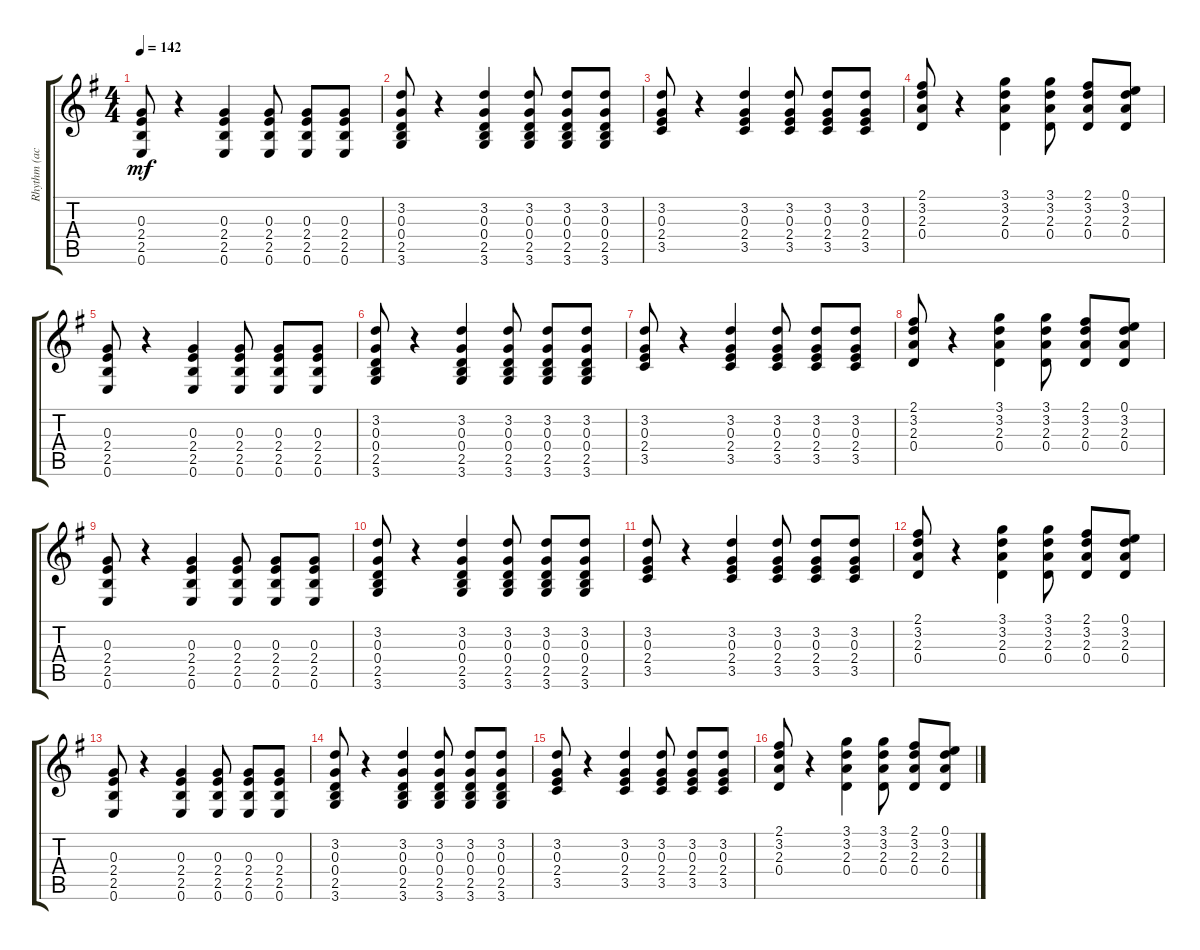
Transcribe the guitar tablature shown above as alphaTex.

\track ("Rhythm (acoustic)" "Rhythm (ac") {instrument acousticguitarnylon}
\staff {score tabs}
\tuning (E4 B3 G3 D3 A2 E2) {hide}
\ts (4 4)
\tempo 142
\clef g2
\ks g
(0.3 2.4 2.5 0.6).8{dy mf} r.4 (0.3 2.4 2.5 0.6).4 (0.3 2.4 2.5 0.6).8 (0.3 2.4 2.5 0.6).8 (0.3 2.4 2.5 0.6).8 |
(3.2 0.3 0.4 2.5 3.6).8 r.4 (3.2 0.3 0.4 2.5 3.6).4 (3.2 0.3 0.4 2.5 3.6).8 (3.2 0.3 0.4 2.5 3.6).8 (3.2 0.3 0.4 2.5 3.6).8 |
(3.2 0.3 2.4 3.5).8 r.4 (3.2 0.3 2.4 3.5).4 (3.2 0.3 2.4 3.5).8 (3.2 0.3 2.4 3.5).8 (3.2 0.3 2.4 3.5).8 |
(2.1 3.2 2.3 0.4).8 r.4 (3.1 3.2 2.3 0.4).4 (3.1 3.2 2.3 0.4).8 (2.1 3.2 2.3 0.4).8 (0.1 3.2 2.3 0.4).8 |
(0.3 2.4 2.5 0.6).8 r.4 (0.3 2.4 2.5 0.6).4 (0.3 2.4 2.5 0.6).8 (0.3 2.4 2.5 0.6).8 (0.3 2.4 2.5 0.6).8 |
(3.2 0.3 0.4 2.5 3.6).8 r.4 (3.2 0.3 0.4 2.5 3.6).4 (3.2 0.3 0.4 2.5 3.6).8 (3.2 0.3 0.4 2.5 3.6).8 (3.2 0.3 0.4 2.5 3.6).8 |
(3.2 0.3 2.4 3.5).8 r.4 (3.2 0.3 2.4 3.5).4 (3.2 0.3 2.4 3.5).8 (3.2 0.3 2.4 3.5).8 (3.2 0.3 2.4 3.5).8 |
(2.1 3.2 2.3 0.4).8 r.4 (3.1 3.2 2.3 0.4).4 (3.1 3.2 2.3 0.4).8 (2.1 3.2 2.3 0.4).8 (0.1 3.2 2.3 0.4).8 |
(0.3 2.4 2.5 0.6).8 r.4 (0.3 2.4 2.5 0.6).4 (0.3 2.4 2.5 0.6).8 (0.3 2.4 2.5 0.6).8 (0.3 2.4 2.5 0.6).8 |
(3.2 0.3 0.4 2.5 3.6).8 r.4 (3.2 0.3 0.4 2.5 3.6).4 (3.2 0.3 0.4 2.5 3.6).8 (3.2 0.3 0.4 2.5 3.6).8 (3.2 0.3 0.4 2.5 3.6).8 |
(3.2 0.3 2.4 3.5).8 r.4 (3.2 0.3 2.4 3.5).4 (3.2 0.3 2.4 3.5).8 (3.2 0.3 2.4 3.5).8 (3.2 0.3 2.4 3.5).8 |
(2.1 3.2 2.3 0.4).8 r.4 (3.1 3.2 2.3 0.4).4 (3.1 3.2 2.3 0.4).8 (2.1 3.2 2.3 0.4).8 (0.1 3.2 2.3 0.4).8 |
(0.3 2.4 2.5 0.6).8 r.4 (0.3 2.4 2.5 0.6).4 (0.3 2.4 2.5 0.6).8 (0.3 2.4 2.5 0.6).8 (0.3 2.4 2.5 0.6).8 |
(3.2 0.3 0.4 2.5 3.6).8 r.4 (3.2 0.3 0.4 2.5 3.6).4 (3.2 0.3 0.4 2.5 3.6).8 (3.2 0.3 0.4 2.5 3.6).8 (3.2 0.3 0.4 2.5 3.6).8 |
(3.2 0.3 2.4 3.5).8 r.4 (3.2 0.3 2.4 3.5).4 (3.2 0.3 2.4 3.5).8 (3.2 0.3 2.4 3.5).8 (3.2 0.3 2.4 3.5).8 |
(2.1 3.2 2.3 0.4).8 r.4 (3.1 3.2 2.3 0.4).4 (3.1 3.2 2.3 0.4).8 (2.1 3.2 2.3 0.4).8 (0.1 3.2 2.3 0.4).8
